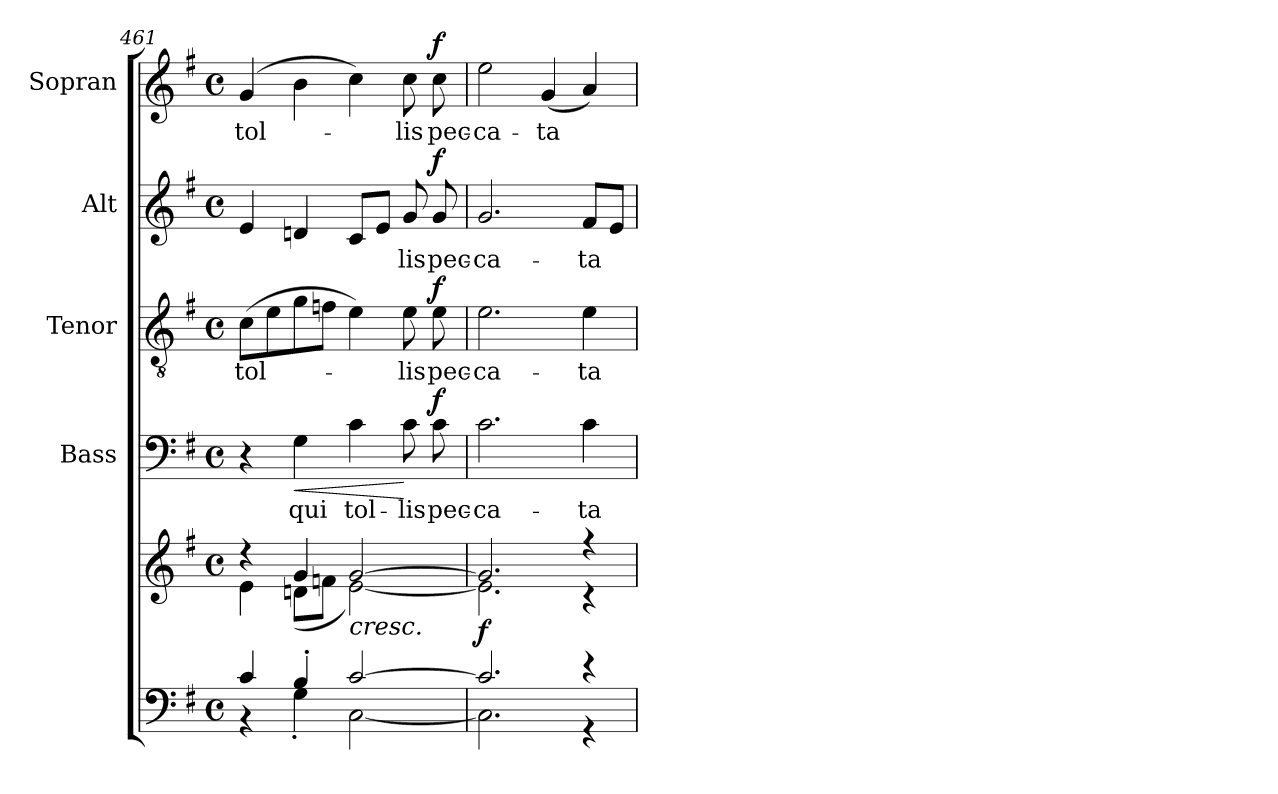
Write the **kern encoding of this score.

**kern	**kern	**dynam	**kern	**text	**dynam	**kern	**text	**dynam	**kern	**text	**dynam	**kern	**text	**dynam
*part5	*part5	*part5	*part4	*part4	*part4	*part3	*part3	*part3	*part2	*part2	*part2	*part1	*part1	*part1
*staff6	*staff5	*staff5/6	*staff4	*staff4	*staff4	*staff3	*staff3	*staff3	*staff2	*staff2	*staff2	*staff1	*staff1	*staff1
*	*	*	*I"Bass	*	*	*I"Tenor	*	*	*I"Alt	*	*	*I"Sopran	*	*
*	*	*	*I'B.	*	*	*I'T.	*	*	*I'A.	*	*	*I'S.	*	*
*clefF4	*clefG2	*	*clefF4	*	*	*clefGv2	*	*	*clefG2	*	*	*clefG2	*	*
*k[f#]	*k[f#]	*	*k[f#]	*	*	*k[f#]	*	*	*k[f#]	*	*	*k[f#]	*	*
*G:	*G:	*	*G:	*	*	*G:	*	*	*G:	*	*	*G:	*	*
*M4/4	*M4/4	*	*M4/4	*	*	*M4/4	*	*	*M4/4	*	*	*M4/4	*	*
*met(c)	*met(c)	*	*met(c)	*	*	*met(c)	*	*	*met(c)	*	*	*met(c)	*	*
=461	=461	=461	=461	=461	=461	=461	=461	=461	=461	=461	=461	=461	=461	=461
*^	*^	*	*	*	*	*	*	*	*	*	*	*	*	*
!	!	!	!	!	!	!	!	!	!LO:LY:b	!	!	!	!	!	!LO:LY:b	!
4c/	4r	4rcc	4e\	.	4r	.	.	(>8c\L	tol-	.	4e/	.	.	(4g/	tol-	.
.	.	.	.	.	.	.	.	8e\	.	.	.	.	.	.	.	.
!	!	!	!	!	!	!LO:LY:b	!LO:HP:b	!	!	!	!	!	!	!	!	!
4B'>/	4G'<\	4g/	(<8dn\L	[	4G\	qui	<	8g\	.	.	4dn/	.	.	4b\	.	.
.	.	.	8fn\J	.	.	.	.	8fn\J	.	.	.	.	.	.	.	.
!	!	!	!	!LO:HP:b	!	!LO:LY:b	!	!	!	!	!	!	!	!	!	!
[>2c/	[<2C\	[>2g/	[<2e\)	<	4c\	tol-	.	4e\)	.	.	8c/L	.	.	4cc\)	.	.
.	.	.	.	.	.	.	.	.	.	.	8e/J	.	.	.	.	.
!	!	!	!	!	!	!LO:LY:b	!	!	!LO:LY:b	!	!	!LO:LY:b	!	!	!LO:LY:b	!
.	.	.	.	.	8c\	-lis	[	8e\	-lis	.	8g/	-lis	.	8cc\	-lis	.
!	!	!	!	!	!	!LO:LY:b	!LO:DY:a	!	!LO:LY:b	!LO:DY:a	!	!LO:LY:b	!LO:DY:a	!	!LO:LY:b	!LO:DY:a
.	.	.	.	.	8c\	pec-	f	8e\	pec-	f	8g/	pec-	f	8cc\	pec-	f
!!LO:LB:g=z
=462	=462	=462	=462	=462	=462	=462	=462	=462	=462	=462	=462	=462	=462	=462	=462	=462
!	!	!	!	!LO:DY:b	!	!LO:LY:b	!	!	!LO:LY:b	!	!	!LO:LY:b	!	!	!LO:LY:b	!
2.c/]	2.C\]	2.g/]	2.e\]	f	2.c\	-ca-	.	2.e\	-ca-	.	2.g/	-ca-	.	2ee\	-ca-	.
!	!	!	!	!	!	!	!	!	!	!	!	!	!	!	!LO:LY:b	!
.	.	.	.	.	.	.	.	.	.	.	.	.	.	(<4g/	-ta	.
!	!	!	!	!	!	!LO:LY:b	!	!	!LO:LY:b	!	!	!LO:LY:b	!	!	!	!
4r	4r	4r	4r	.	4c\	-ta	.	4e\	-ta	.	8f#/L	-ta	.	4a/)	.	.
.	.	.	.	.	.	.	.	.	.	.	8e/J	.	.	.	.	.
*v	*v	*	*	*	*	*	*	*	*	*	*	*	*	*	*	*
*	*v	*v	*	*	*	*	*	*	*	*	*	*	*	*	*
=	=	=	=	=	=	=	=	=	=	=	=	=	=	=
*-	*-	*-	*-	*-	*-	*-	*-	*-	*-	*-	*-	*-	*-	*-
